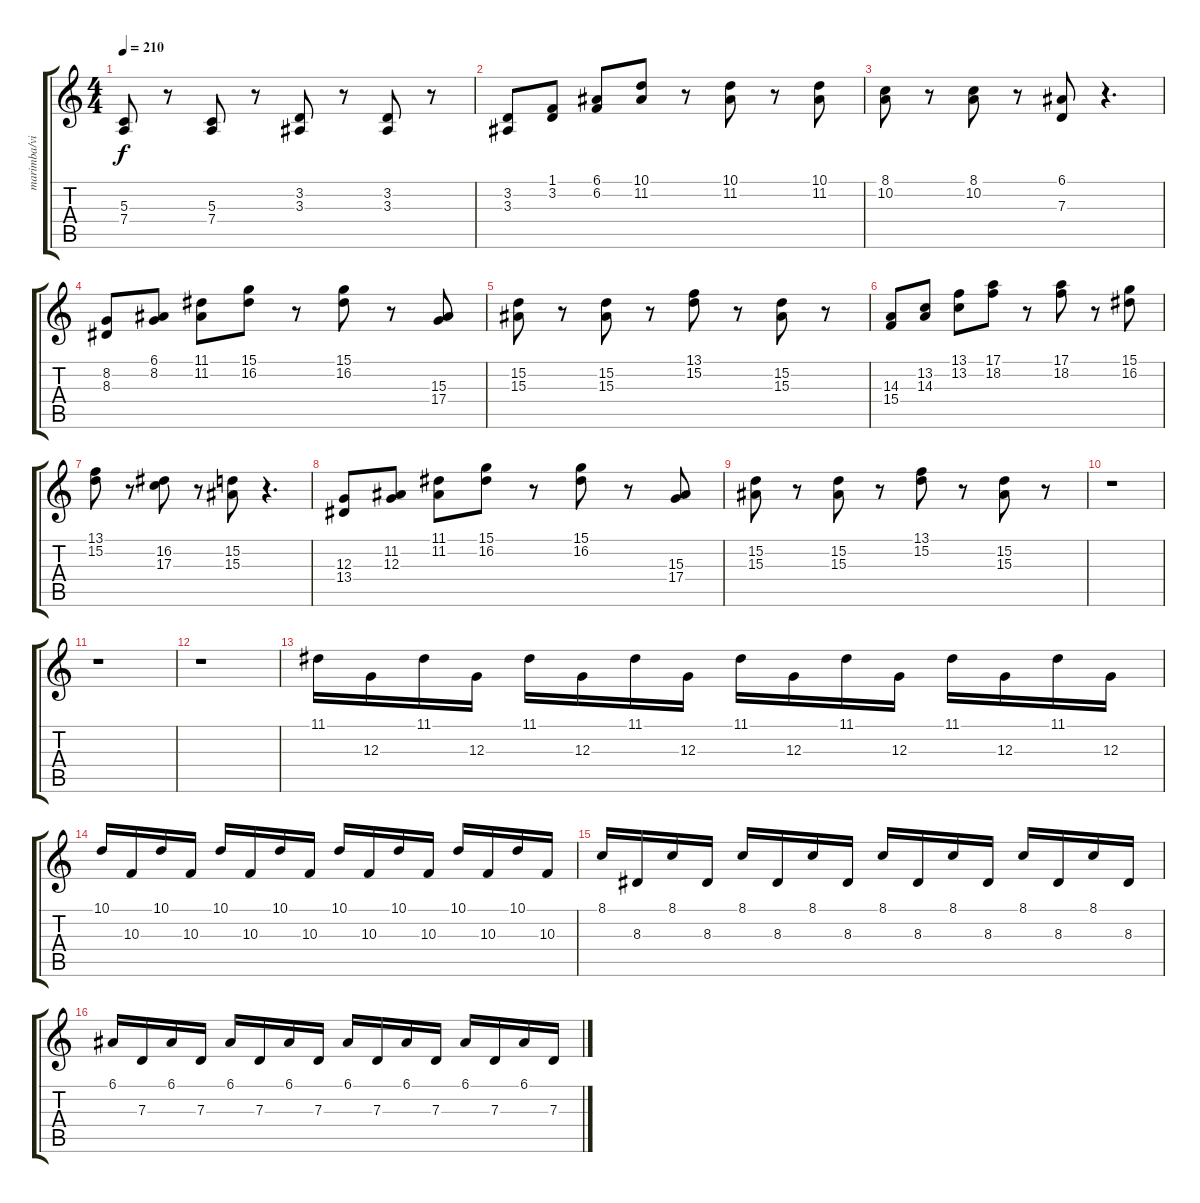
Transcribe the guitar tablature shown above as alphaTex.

\track ("marimba/vibe        " "marimba/vi") {instrument marimba}
\staff {score tabs}
\tuning (E4 B3 G3 D3 A2 E2) {hide}
\ts (4 4)
\tempo 210
\clef g2
\ks c
(5.3 7.4).8{dy f} r.8 (5.3 7.4).8 r.8 (3.2 3.3).8 r.8 (3.2 3.3).8 r.8 |
(3.2 3.3).8 (1.1 3.2).8 (6.1 6.2).8 (10.1 11.2).8 r.8 (10.1 11.2).8 r.8 (10.1 11.2).8 |
(8.1 10.2).8 r.8 (8.1 10.2).8 r.8 (6.1 7.3).8 r.4{d} |
(8.2 8.3).8 (6.1 8.2).8 (11.1 11.2).8 (15.1 16.2).8 r.8 (15.1 16.2).8 r.8 (15.3 17.4).8 |
(15.2 15.3).8 r.8 (15.2 15.3).8 r.8 (13.1 15.2).8 r.8 (15.2 15.3).8 r.8 |
(14.3 15.4).8 (13.2 14.3).8 (13.1 13.2).8 (17.1 18.2).8 r.8 (17.1 18.2).8 r.8 (15.1 16.2).8 |
(13.1 15.2).8 r.8 (16.2 17.3).8 r.8 (15.2 15.3).8 r.4{d} |
(12.3 13.4).8 (11.2 12.3).8 (11.1 11.2).8 (15.1 16.2).8 r.8 (15.1 16.2).8 r.8 (15.3 17.4).8 |
(15.2 15.3).8 r.8 (15.2 15.3).8 r.8 (13.1 15.2).8 r.8 (15.2 15.3).8 r.8 |
r.1 |
r.1 |
r.1 |
11.1.16 12.3.16 11.1.16 12.3.16 11.1.16 12.3.16 11.1.16 12.3.16 11.1.16 12.3.16 11.1.16 12.3.16 11.1.16 12.3.16 11.1.16 12.3.16 |
10.1.16 10.3.16 10.1.16 10.3.16 10.1.16 10.3.16 10.1.16 10.3.16 10.1.16 10.3.16 10.1.16 10.3.16 10.1.16 10.3.16 10.1.16 10.3.16 |
8.1.16 8.3.16 8.1.16 8.3.16 8.1.16 8.3.16 8.1.16 8.3.16 8.1.16 8.3.16 8.1.16 8.3.16 8.1.16 8.3.16 8.1.16 8.3.16 |
6.1.16 7.3.16 6.1.16 7.3.16 6.1.16 7.3.16 6.1.16 7.3.16 6.1.16 7.3.16 6.1.16 7.3.16 6.1.16 7.3.16 6.1.16 7.3.16
